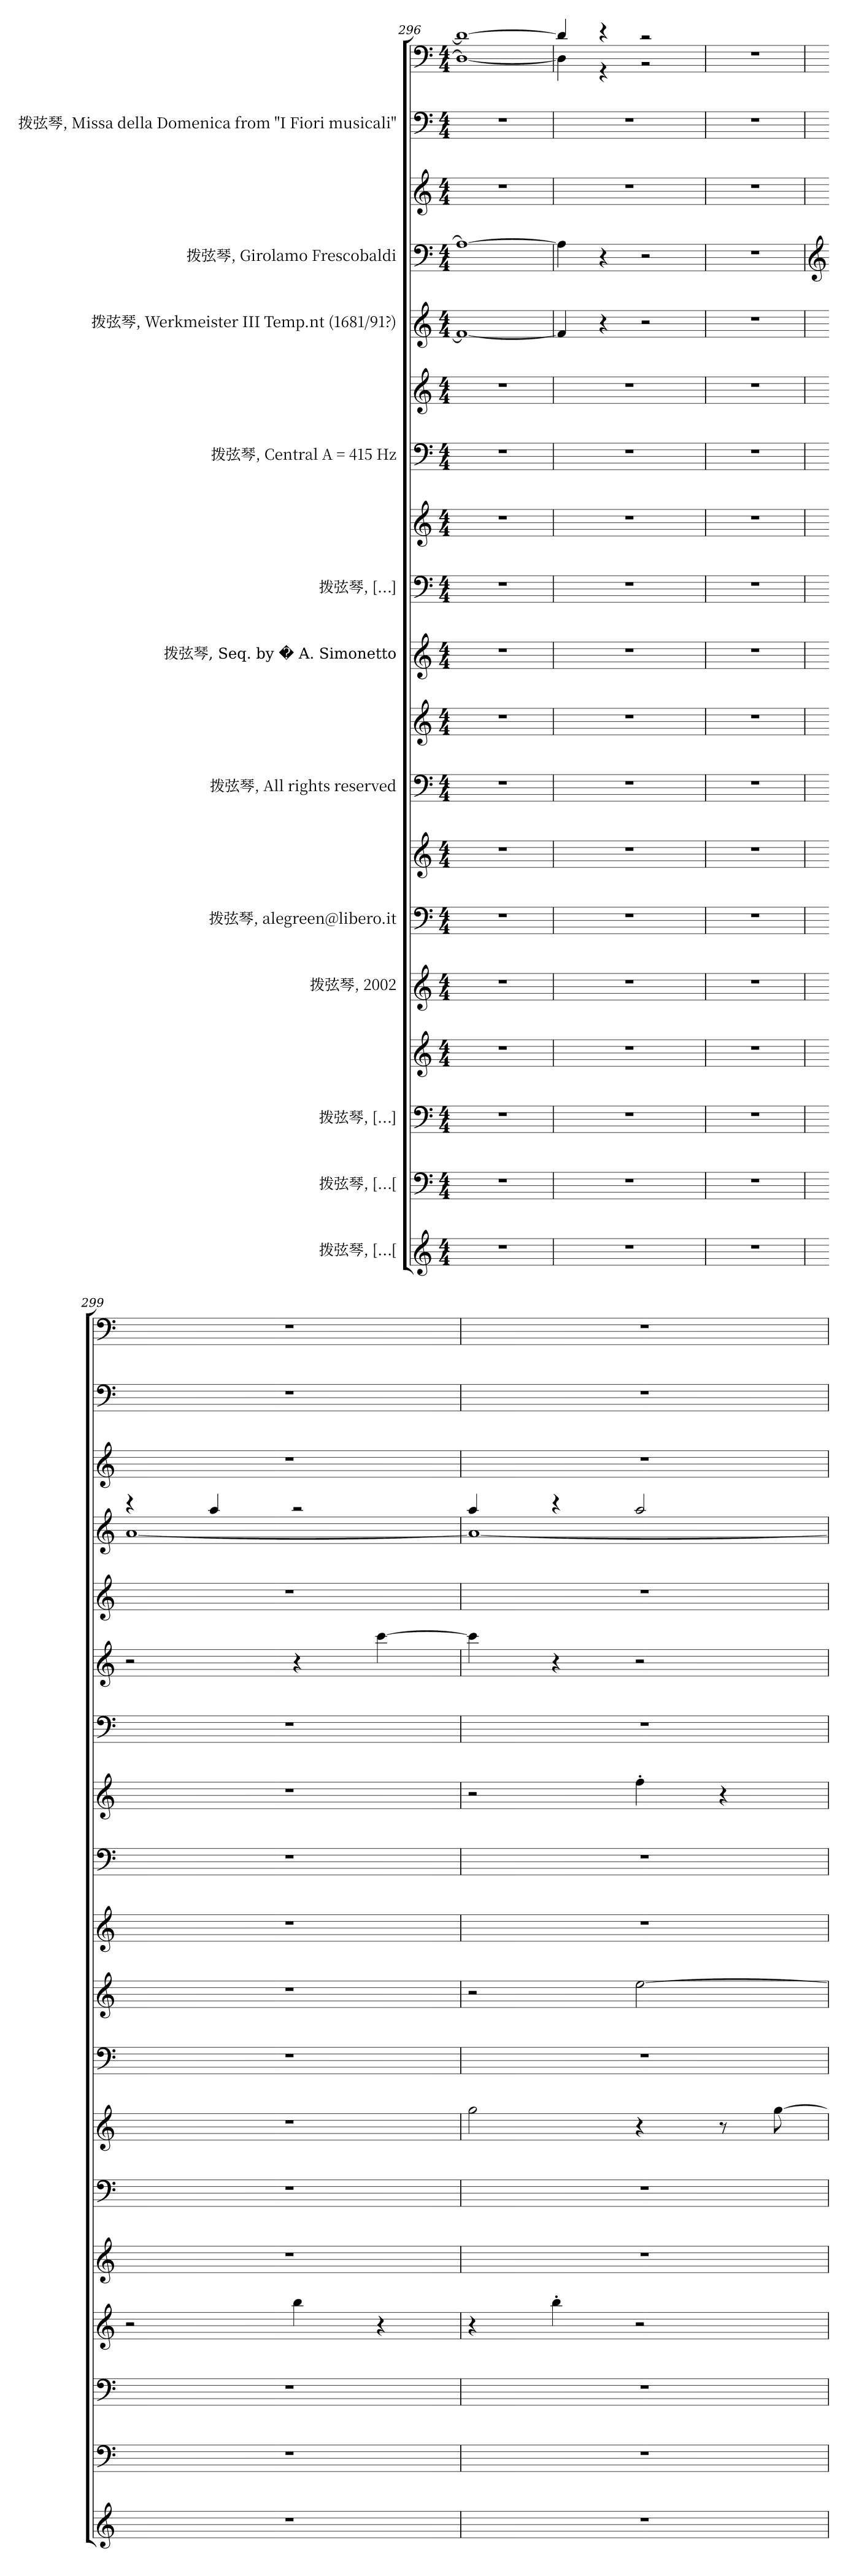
**kern	**kern	**kern	**kern	**kern	**kern	**kern	**kern	**kern	**kern	**kern	**kern	**kern	**kern	**kern	**kern	**kern	**kern	**kern
*part12	*part11	*part10	*part10	*part9	*part8	*part8	*part7	*part7	*part6	*part5	*part5	*part4	*part4	*part3	*part2	*part2	*part1	*part1
*staff19	*staff18	*staff17	*staff16	*staff15	*staff14	*staff13	*staff12	*staff11	*staff10	*staff9	*staff8	*staff7	*staff6	*staff5	*staff4	*staff3	*staff2	*staff1
*I"拨弦琴, [...[	*I"拨弦琴, [...[	*I"拨弦琴, [...]	*	*I"拨弦琴, 2002	*I"拨弦琴, alegreen@libero.it	*	*I"拨弦琴, All rights reserved	*	*I"拨弦琴, Seq. by � A. Simonetto	*I"拨弦琴, [...]	*	*I"拨弦琴, Central A = 415 Hz	*	*I"拨弦琴, Werkmeister III Temp.nt (1681/91?)	*I"拨弦琴, Girolamo Frescobaldi	*	*I"拨弦琴, Missa della Domenica from &quot;I Fiori musicali&quot;	*
*clefG2	*clefF4	*clefF4	*clefG2	*clefG2	*clefF4	*clefG2	*clefF4	*clefG2	*clefG2	*clefF4	*clefG2	*clefF4	*clefG2	*clefG2	*clefF4	*clefG2	*clefF4	*clefF4
*k[]	*k[]	*k[]	*k[]	*k[]	*k[]	*k[]	*k[]	*k[]	*k[]	*k[]	*k[]	*k[]	*k[]	*k[]	*k[]	*k[]	*k[]	*k[]
*M4/4	*M4/4	*M4/4	*M4/4	*M4/4	*M4/4	*M4/4	*M4/4	*M4/4	*M4/4	*M4/4	*M4/4	*M4/4	*M4/4	*M4/4	*M4/4	*M4/4	*M4/4	*M4/4
=296	=296	=296	=296	=296	=296	=296	=296	=296	=296	=296	=296	=296	=296	=296	=296	=296	=296	=296
*	*	*	*	*	*	*	*	*	*	*	*	*	*	*	*	*	*	*^
1r	1r	1r	1r	1r	1r	1r	1r	1r	1r	1r	1r	1r	1r	1f#_	1A_	1r	1r	1d_	1D_
=297	=297	=297	=297	=297	=297	=297	=297	=297	=297	=297	=297	=297	=297	=297	=297	=297	=297	=297	=297
1r	1r	1r	1r	1r	1r	1r	1r	1r	1r	1r	1r	1r	1r	4f#/]	4A\]	1r	1r	4d/]	4D\]
.	.	.	.	.	.	.	.	.	.	.	.	.	.	4r	4r	.	.	4r	4r
.	.	.	.	.	.	.	.	.	.	.	.	.	.	2r	2r	.	.	2r	2r
*	*	*	*	*	*	*	*	*	*	*	*	*	*	*	*	*	*	*v	*v
=298	=298	=298	=298	=298	=298	=298	=298	=298	=298	=298	=298	=298	=298	=298	=298	=298	=298	=298
1r	1r	1r	1r	1r	1r	1r	1r	1r	1r	1r	1r	1r	1r	1r	1r	1r	1r	1r
=299	=299	=299	=299	=299	=299	=299	=299	=299	=299	=299	=299	=299	=299	=299	=299	=299	=299	=299
*	*	*	*	*	*	*	*	*	*	*	*	*	*	*	*clefG2	*	*	*
*	*	*	*	*	*	*	*	*	*	*	*	*	*	*	*^	*	*	*
1r	1r	1r	2r	1r	1r	1r	1r	1r	1r	1r	1r	1r	2r	1r	4r	[1a	1r	1r	1r
.	.	.	.	.	.	.	.	.	.	.	.	.	.	.	4aa/	.	.	.	.
.	.	.	4bb\	.	.	.	.	.	.	.	.	.	4r	.	2r	.	.	.	.
.	.	.	4r	.	.	.	.	.	.	.	.	.	[4ccc\	.	.	.	.	.	.
!!LO:PB:g=z
=300	=300	=300	=300	=300	=300	=300	=300	=300	=300	=300	=300	=300	=300	=300	=300	=300	=300	=300	=300
1r	1r	1r	4r	1r	1r	2gg\	1r	2r	1r	1r	2r	1r	4ccc\]	1r	4aa/	1a_	1r	1r	1r
.	.	.	4bb'\	.	.	.	.	.	.	.	.	.	4r	.	4r	.	.	.	.
.	.	.	2r	.	.	4r	.	[2ee\	.	.	4ff'\	.	2r	.	2aa/	.	.	.	.
.	.	.	.	.	.	8r	.	.	.	.	4r	.	.	.	.	.	.	.	.
.	.	.	.	.	.	[8gg\	.	.	.	.	.	.	.	.	.	.	.	.	.
*	*	*	*	*	*	*	*	*	*	*	*	*	*	*	*v	*v	*	*	*
=	=	=	=	=	=	=	=	=	=	=	=	=	=	=	=	=	=	=
*-	*-	*-	*-	*-	*-	*-	*-	*-	*-	*-	*-	*-	*-	*-	*-	*-	*-	*-
